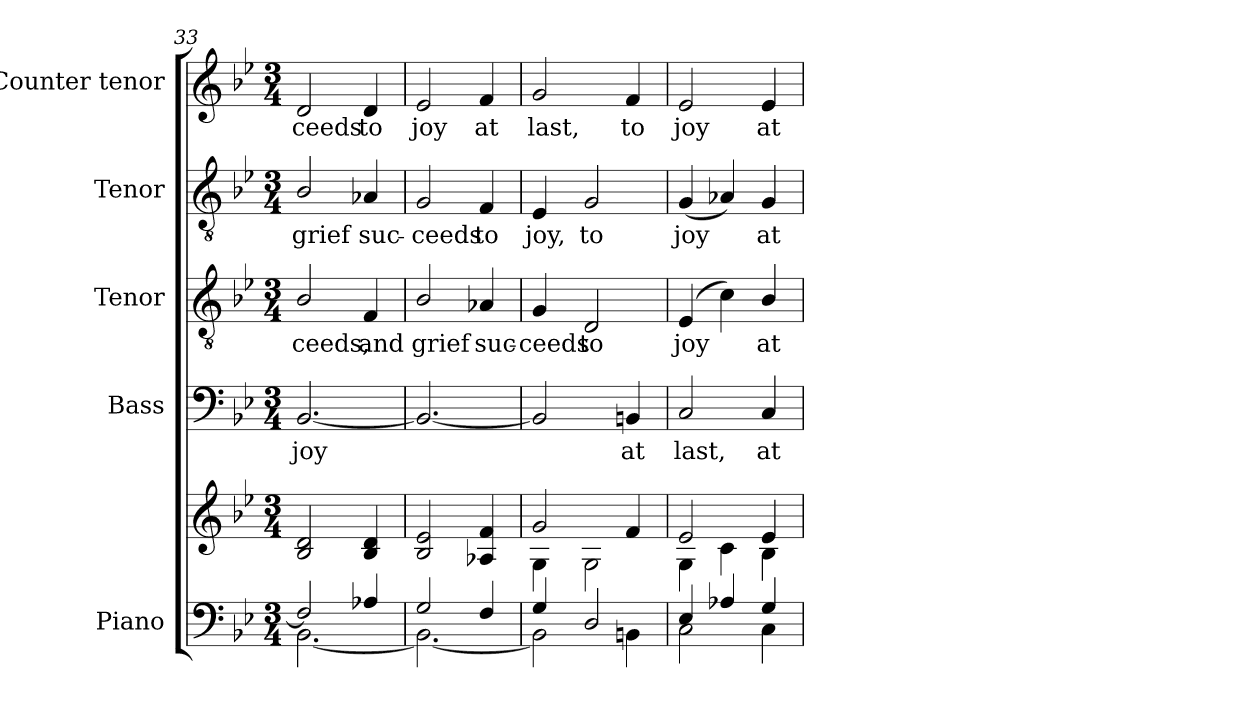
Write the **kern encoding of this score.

**kern	**kern	**kern	**text	**kern	**text	**kern	**text	**kern	**text
*part5	*part5	*part4	*part4	*part3	*part3	*part2	*part2	*part1	*part1
*staff6	*staff5	*staff4	*staff4	*staff3	*staff3	*staff2	*staff2	*staff1	*staff1
*I"Piano	*	*I"Bass	*	*I"Tenor	*	*I"Tenor	*	*I"Counter tenor	*
*I'Pno.	*	*I'B.	*	*I'T.	*	*I'T.	*	*	*
*clefF4	*clefG2	*clefF4	*	*clefGv2	*	*clefGv2	*	*clefG2	*
*	*	*	*	*ITrd7c12	*	*ITrd7c12	*	*	*
*k[b-e-]	*k[b-e-]	*k[b-e-]	*	*k[b-e-]	*	*k[b-e-]	*	*k[b-e-]	*
*B-:	*B-:	*B-:	*	*B-:	*	*B-:	*	*B-:	*
*M3/4	*M3/4	*M3/4	*	*M3/4	*	*M3/4	*	*M3/4	*
=33	=33	=33	=33	=33	=33	=33	=33	=33	=33
*^	*	*	*	*	*	*	*	*	*
!	!	!	!	!LO:LY:b:color=#000000	!	!	!	!	!	!
!	!	!	!	!	!	!LO:LY:b:color=#000000	!	!	!	!
!	!	!	!	!	!	!	!	!LO:LY:b:color=#000000	!	!
!	!	!	!	!	!	!	!	!	!	!LO:LY:b:color=#000000
2Fi/]	[2.BB-i\	2B-i/ 2di	[2.BB-i/	joy	2BB-i/	-ceeds,	2BB-i/	grief	2di/	-ceeds
!	!	!	!	!	!	!LO:LY:b:color=#000000	!	!	!	!
!	!	!	!	!	!	!	!	!LO:LY:b:color=#000000	!	!
!	!	!	!	!	!	!	!	!	!	!LO:LY:b:color=#000000
4A-Xi/	.	4B-i/ 4di	.	.	4FFi/	and	4AA-Xi/	suc-	4di/	to
=34	=34	=34	=34	=34	=34	=34	=34	=34	=34	=34
!	!	!	!	!	!	!LO:LY:b:color=#000000	!	!	!	!
!	!	!	!	!	!	!	!	!LO:LY:b:color=#000000	!	!
!	!	!	!	!	!	!	!	!	!	!LO:LY:b:color=#000000
2Gi/	2.BB-i\_	2B-i/ 2e-i	2.BB-i/_	.	2BB-i/	grief	2GGi/	-ceeds	2e-i/	joy
!	!	!	!	!	!	!LO:LY:b:color=#000000	!	!	!	!
!	!	!	!	!	!	!	!	!LO:LY:b:color=#000000	!	!
!	!	!	!	!	!	!	!	!	!	!LO:LY:b:color=#000000
4Fi/	.	4A-Xi/ 4fi	.	.	4AA-Xi/	suc-	4FFi/	to	4fi/	at
!!LO:LB:g=z
=35	=35	=35	=35	=35	=35	=35	=35	=35	=35	=35
*	*	*^	*	*	*	*	*	*	*	*
!	!	!	!	!	!	!	!LO:LY:b:color=#000000	!	!	!	!
!	!	!	!	!	!	!	!	!	!LO:LY:b:color=#000000	!	!
!	!	!	!	!	!	!	!	!	!	!	!LO:LY:b:color=#000000
4Gi/	2BB-i\]	2gi/	4Gi\	2BB-i/]	.	4GGi/	-ceeds	4EE-i/	joy,	2gi/	last,
!	!	!	!	!	!	!	!LO:LY:b:color=#000000	!	!	!	!
!	!	!	!	!	!	!	!	!	!LO:LY:b:color=#000000	!	!
2Di/	.	.	2Gi\	.	.	2DDi/	to	2GGi/	to	.	.
!	!	!	!	!	!LO:LY:b:color=#000000	!	!	!	!	!	!
!	!	!	!	!	!	!	!	!	!	!	!LO:LY:b:color=#000000
.	4BBni\	4fi/	.	4BBni/	at	.	.	.	.	4fi/	to
=36	=36	=36	=36	=36	=36	=36	=36	=36	=36	=36	=36
!	!	!	!	!	!LO:LY:b:color=#000000	!	!	!	!	!	!
!	!	!	!	!	!	!	!LO:LY:b:color=#000000	!	!	!	!
!	!	!	!	!	!	!	!	!	!LO:LY:b:color=#000000	!	!
!	!	!	!	!	!	!	!	!	!	!	!LO:LY:b:color=#000000
4E-i/	2Ci\	2e-i/	4Gi\	2Ci/	last,	(4EE-i/	joy	(4GGi/	joy	2e-i/	joy
4A-Xi/	.	.	4ci\	.	.	4Ci\)	.	4AA-Xi/)	.	.	.
!	!	!	!	!	!LO:LY:b:color=#000000	!	!	!	!	!	!
!	!	!	!	!	!	!	!LO:LY:b:color=#000000	!	!	!	!
!	!	!	!	!	!	!	!	!	!LO:LY:b:color=#000000	!	!
!	!	!	!	!	!	!	!	!	!	!	!LO:LY:b:color=#000000
4Gi/	4Ci\	4e-i/	4B-i\	4Ci/	at	4BB-i/	at	4GGi/	at	4e-i/	at
*v	*v	*	*	*	*	*	*	*	*	*	*
*	*v	*v	*	*	*	*	*	*	*	*
=	=	=	=	=	=	=	=	=	=
*-	*-	*-	*-	*-	*-	*-	*-	*-	*-
